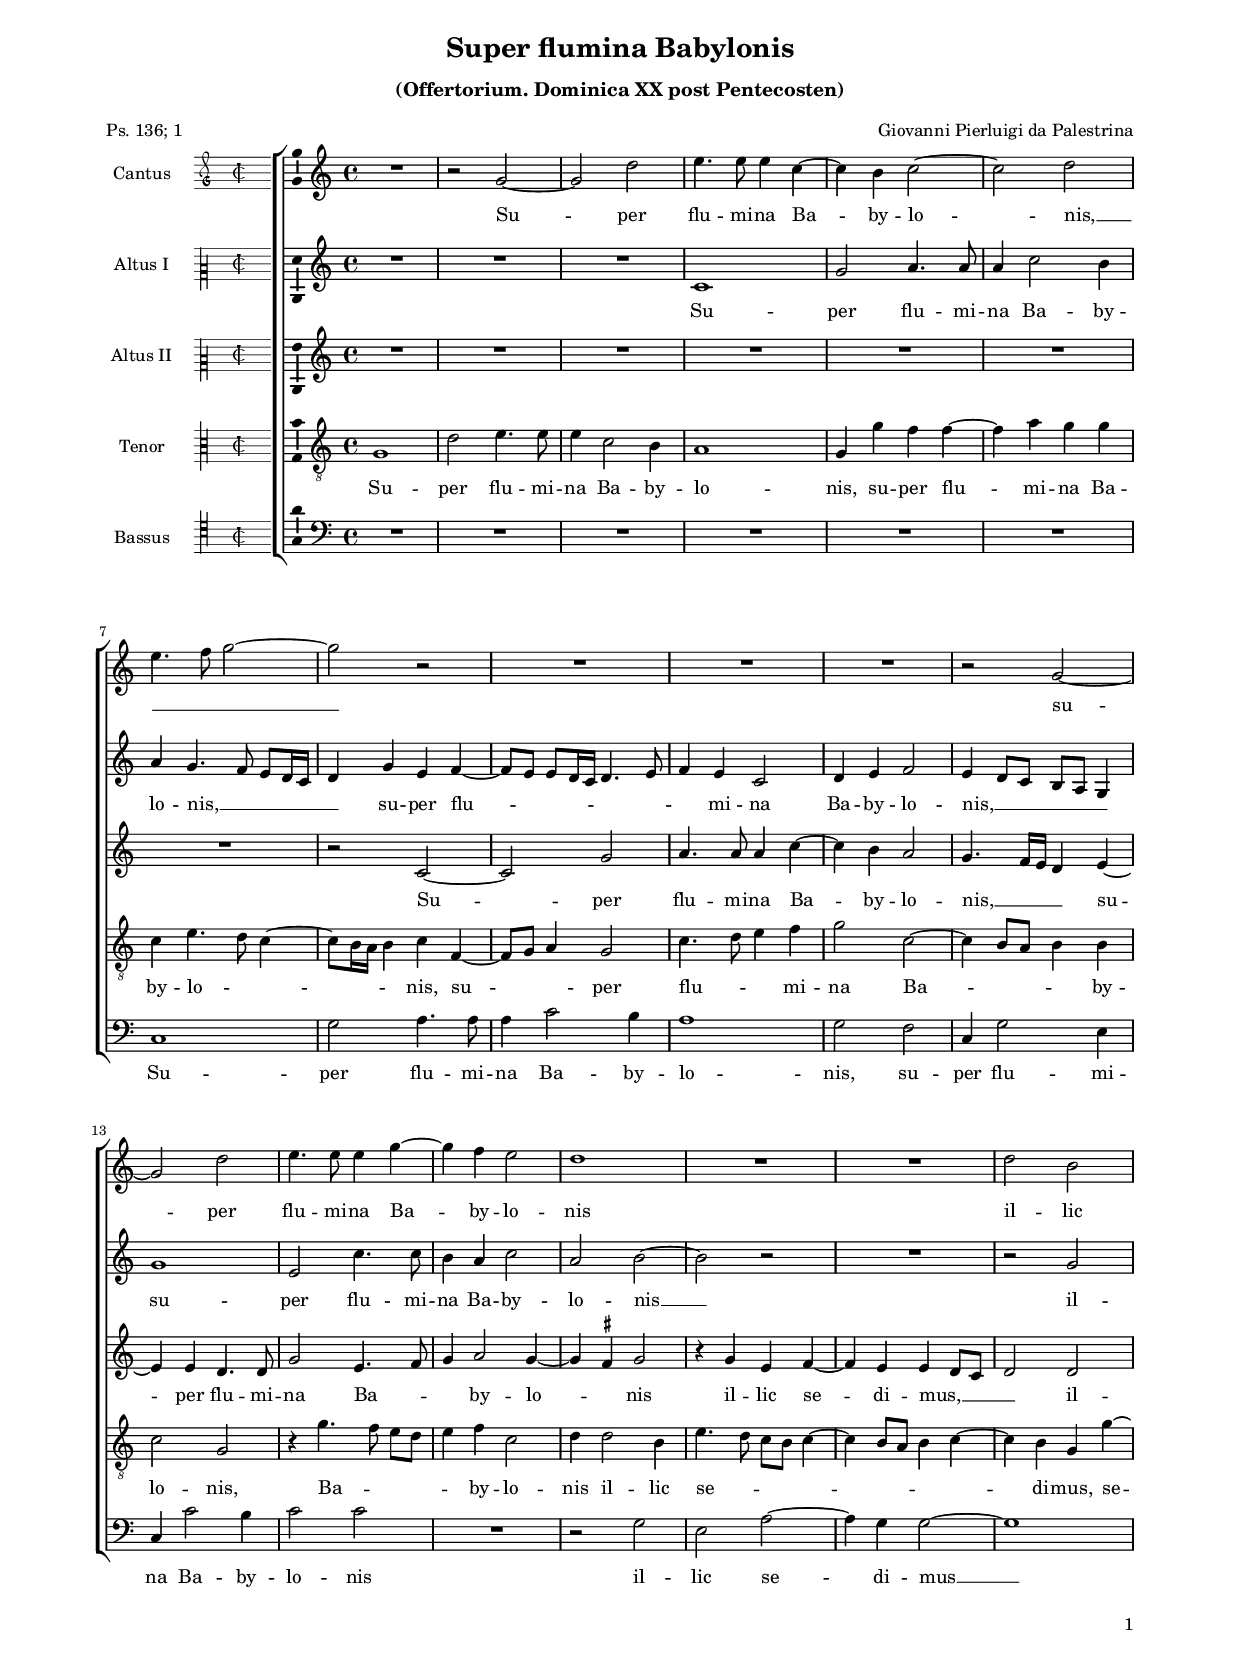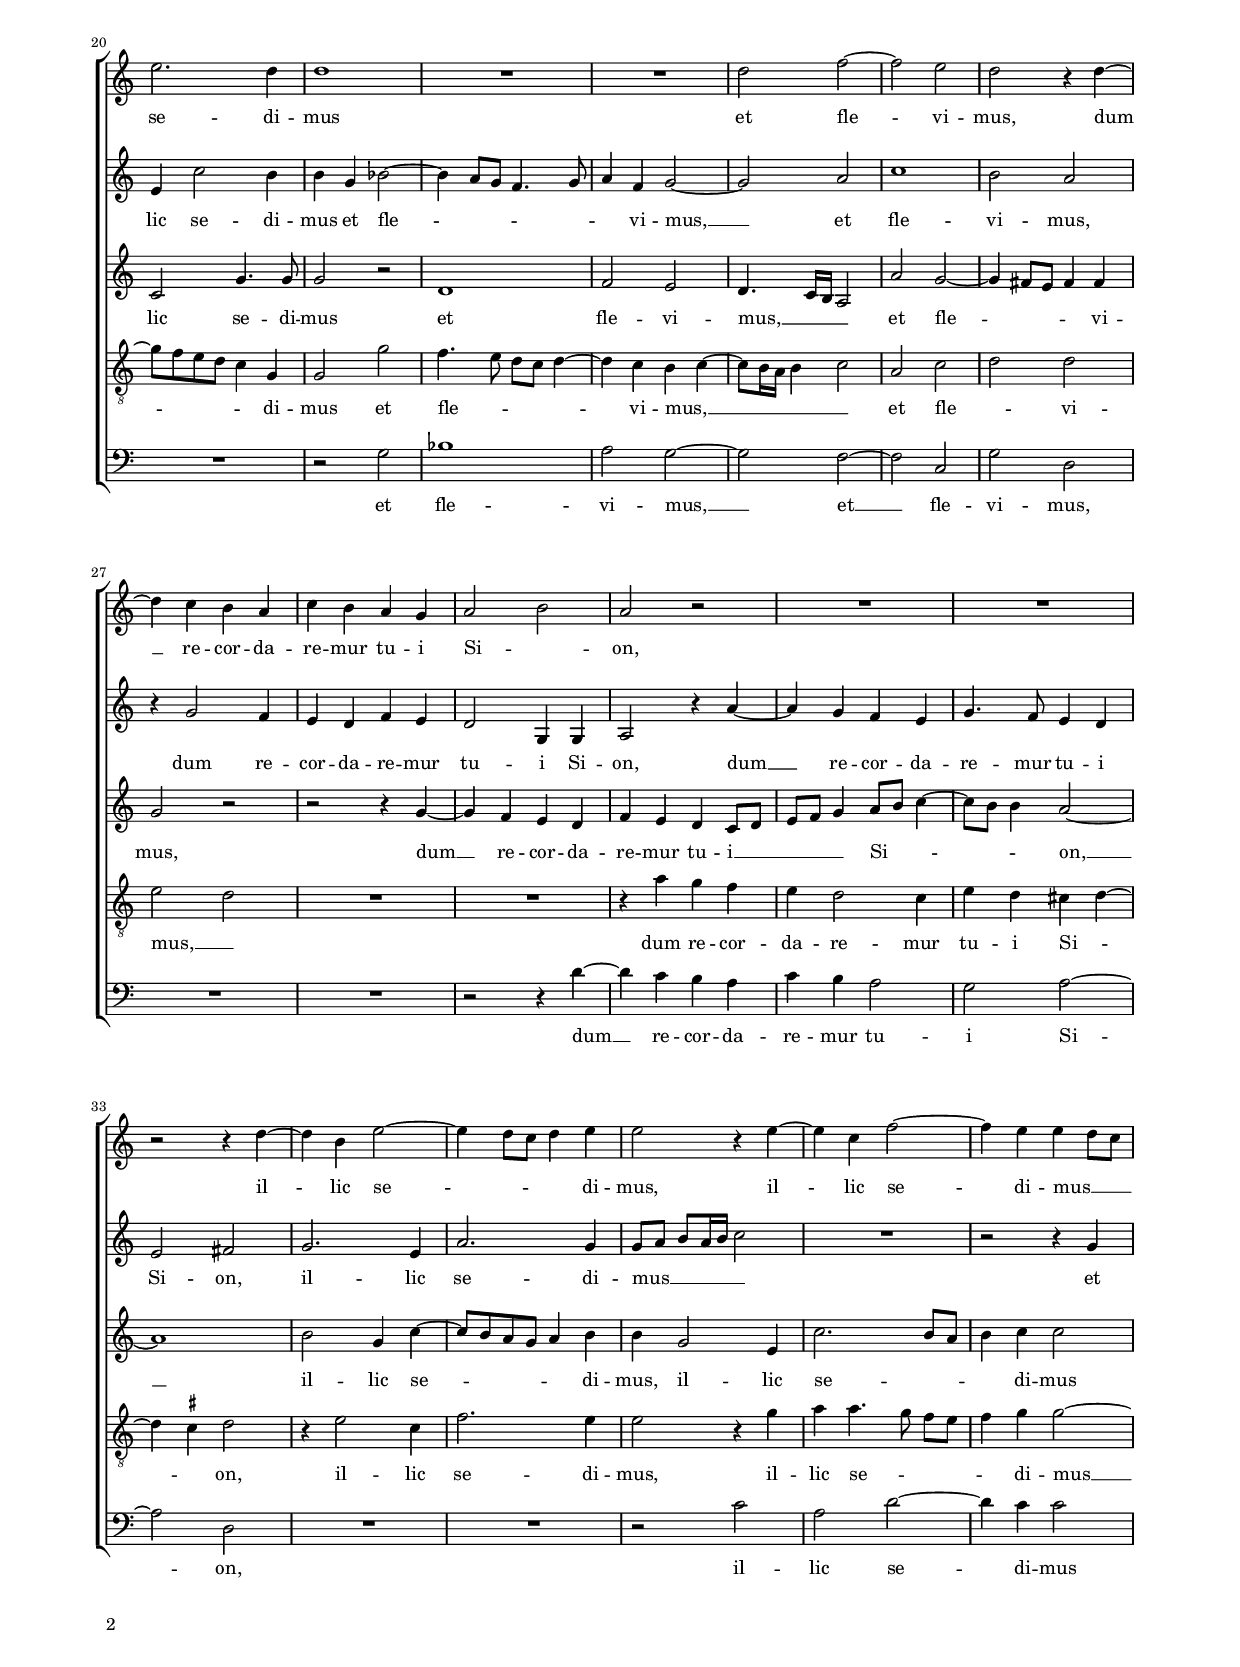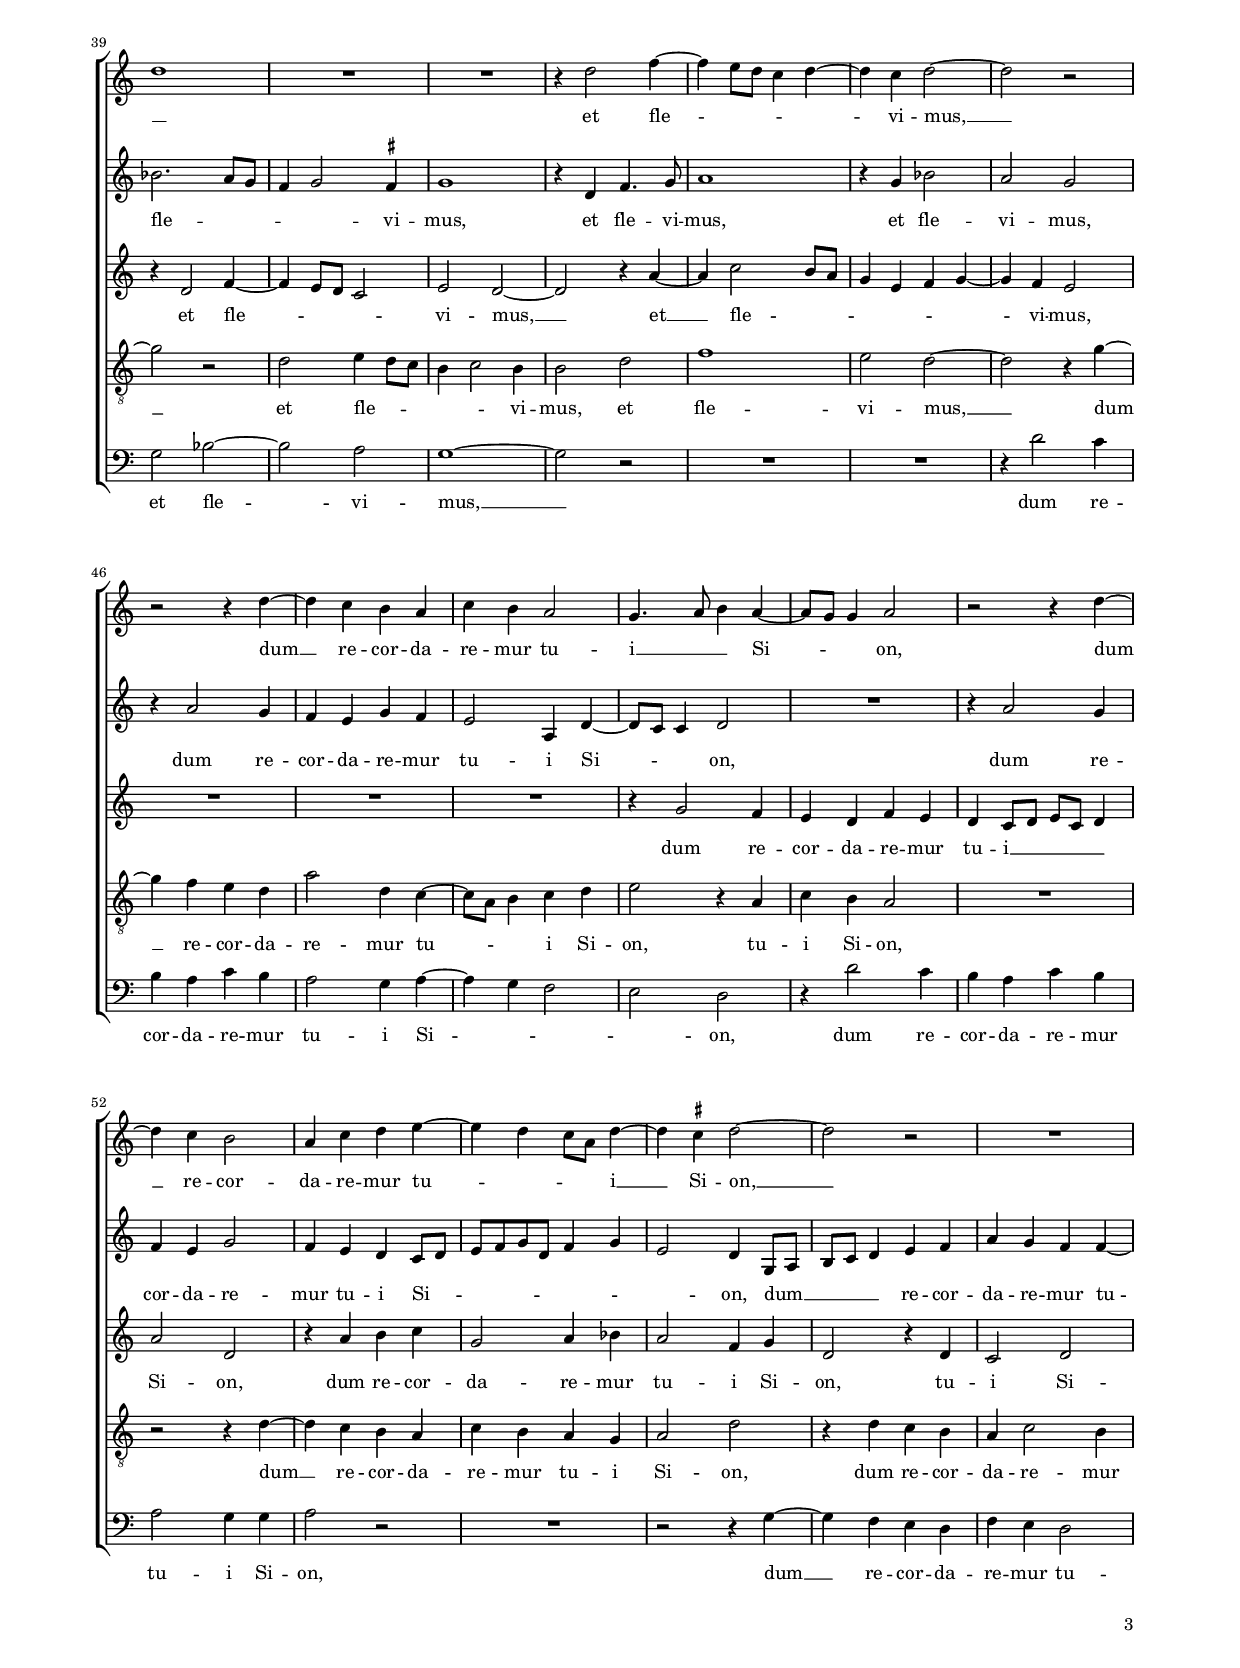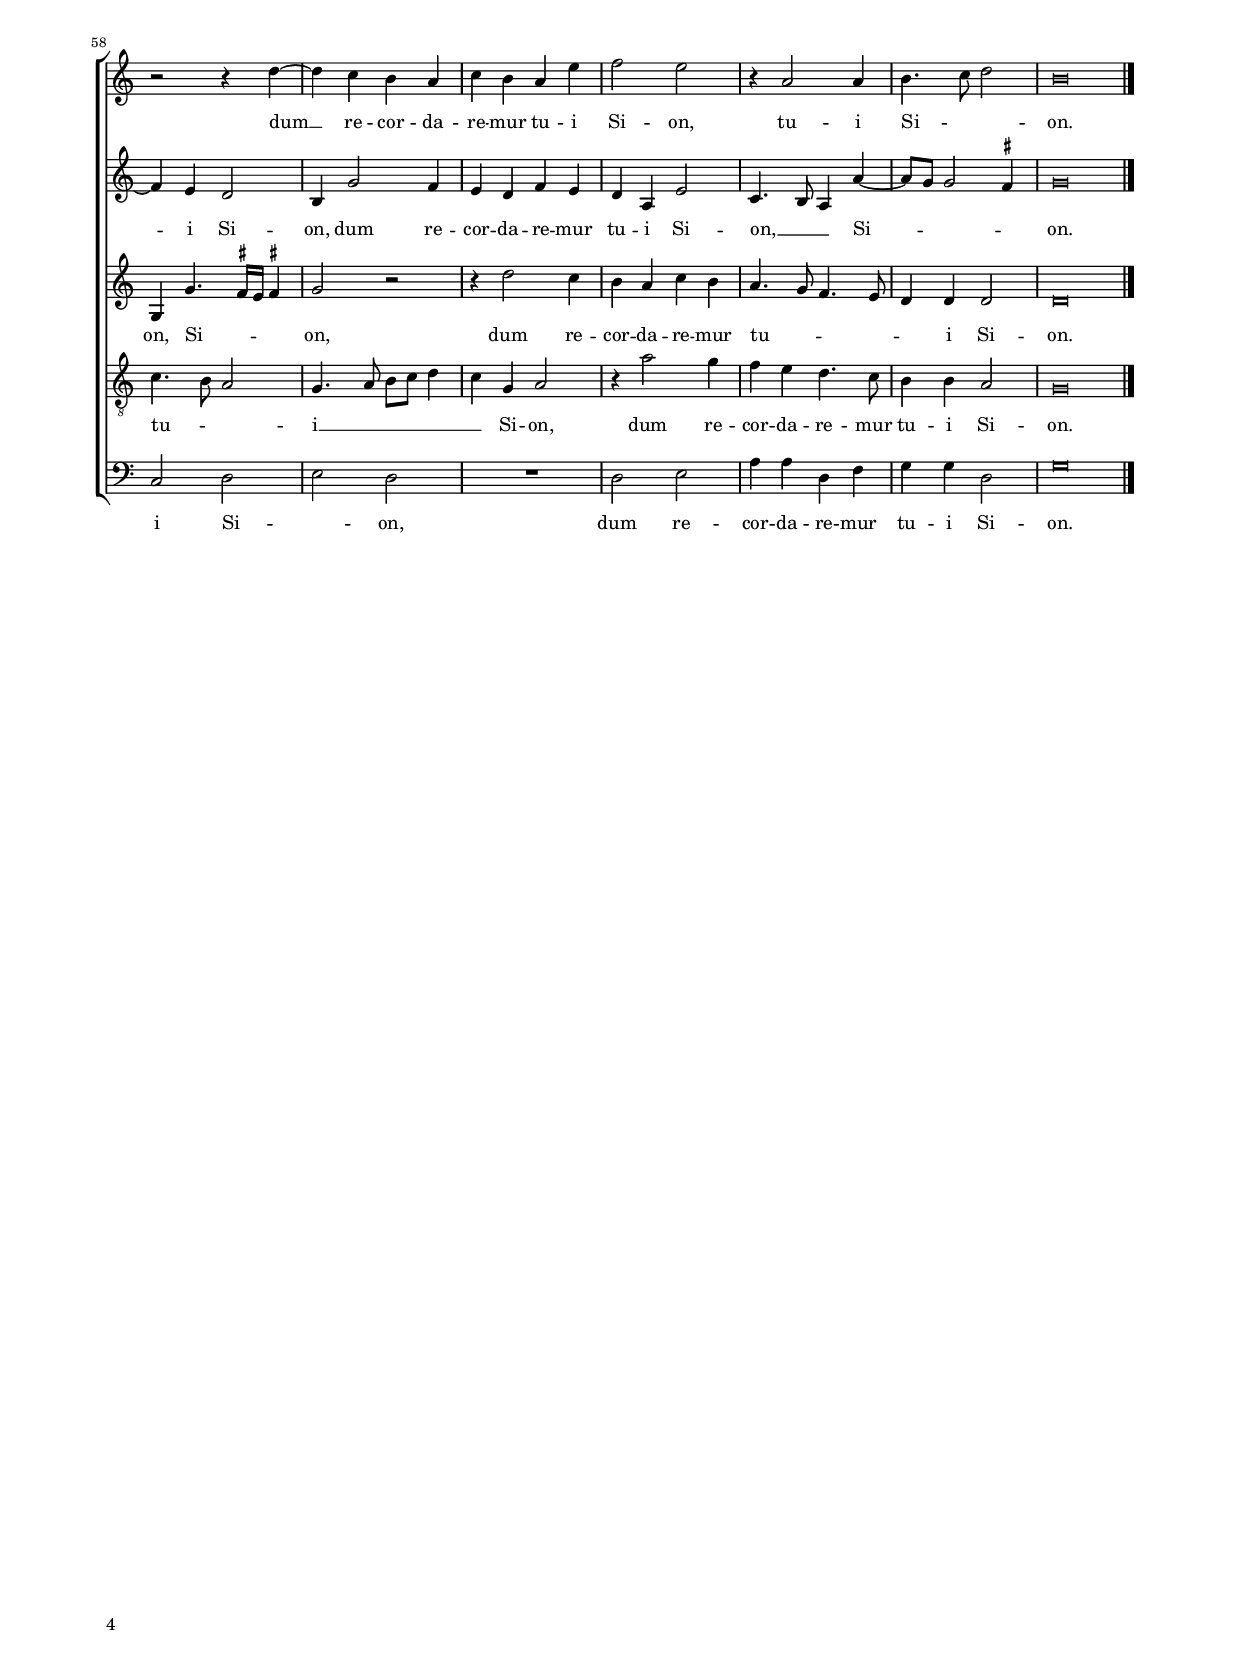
\header
{
  title="Super flumina Babylonis"
  subtitle=\markup { \column { \vspace #0.5 "(Offertorium. Dominica XX post Pentecosten)" \transparent "x" } }
  composer="Giovanni Pierluigi da Palestrina"
  poet="Ps. 136; 1"
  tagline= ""
}

\version "2.24.1"
\language deutsch
#(set-global-staff-size 15)
% #(set-default-paper-size "letter")
#(ly:set-option 'point-and-click #f)




	ficta = { \once \set suggestAccidentals = ##t }

	forget = #(define-music-function (music) (ly:music?) #{
		\accidentalStyle forget
		$music
		\accidentalStyle default
		#})

    
\paper
	{
	top-margin = 1.6 \cm
	bottom-margin = 1 \cm
	left-margin = 1.8 \cm
	right-margin = 1.8 \cm
	ragged-bottom = ##f
	ragged-last-bottom = ##t
	print-page-number = ##f
	system-system-spacing = #'((basic-distance . 17) (minimum-distance . 14) (padding . 5) (strechability . 150))
	oddFooterMarkup=\markup   \fill-line { "" \fromproperty #'page:page-number-string }
	evenFooterMarkup=\markup  \fill-line { \fromproperty #'page:page-number-string "" }
	last-bottom-spacing = #'((basic-distance . 12) (minimum-distance . 7) (padding . 4))
%	systems-per-page = 3
%   page-count = 3
%	min-systems-per-page = 3
%	print-all-headers = ##t
%	print-first-page-number = ##t
%	first-page-number = 1
	}

	
global = {
	\key c \major
	\time 4/4
	\set Score.tempoHideNote = ##t
	\tempo 4 = 100
	\skip 1*63
	\set Score.measureLength = #(ly:make-moment 2/1)
	\skip 1*2 \bar "|."
	}
    

incipitcantus = \relative c' {
    \time 2/2
    \clef "petrucci-g2"
    \key c \major
    }
    
incipitcantusVoice = <<
    \new MensuralVoice <<
        { s1 \noBreak }
        \incipitcantus
    >>
    >>
    
    
incipitaltus = \relative c' {
    \time 2/2
    \clef "petrucci-c2"
    \key c \major
    s4 \bar ""
    }
    
incipitaltusVoice = <<
    \new MensuralVoice <<
        { s1 \noBreak }
        \incipitaltus
    >>
    >>

incipitquintus = \relative c' {
    \time 2/2
    \clef "petrucci-c2"
    \key c \major
    }

incipitquintusVoice = <<
    \new MensuralVoice <<
        { s1 \noBreak }
        \incipitquintus
    >>
    >>
    
incipittenor = \relative c' {
    \time 2/2
    \clef "petrucci-c3"
    \key c \major
    }
    
incipittenorVoice = <<
    \new MensuralVoice <<
        { s1 \noBreak }
        \incipittenor
    >>
    >>
    
incipitbassus= \relative c {
    \time 2/2
    \clef "petrucci-c4"
    \key c \major
    }
    
incipitbassusVoice = <<
    \new MensuralVoice <<
        { s1 \noBreak }
        \incipitbassus
    >>
    >>


cantus =  \relative c''
	{
	R1
	r2 g~
	g2 d'
	e4. e8 e4 c~
%5
	c4 h c2~ |
	c2 d
	e4. f8 g2~
	g2 r
	R1
%10
	R1 |
	R1
	r2 g,~
	g2 d'
	e4. e8 e4 g~
%15
	g4 f e2 |
	d1
	R1
	R1
	d2 h
%20
	e2. d4 |
	d1
	R1
	R1
	d2 f~
%25
	f2 e |
	d2 r4 d~
	d4 c h a
	c4 h a g
	a2 h
%30
	a2 r |
	R1
	R1
	r2 r4 d~
	d4 h e2~
%35
	e4 d8 c d4 e |
	e2 r4 e~
	e4 c f2~
	f4 e e d8 c
	d1
%40
	R1 |
	R1
	r4 d2 f4~
	f4 e8 d c4 d~
	d4 c d2~
%45
	d2 r |
	r2 r4 d~
	d4 c h a
	c4 h a2
	g4. a8 h4 a~
%50
	a8 g g4 a2 |
	r2 r4 d~ \break \noPageBreak
	d4 c h2
	a4 c d e~
	e4 d c8 a d4~
%55
	d4 \ficta cis d2~ |
	d2 r
	R1 \pageBreak
	r2 r4 d~
	d4 c h a
%60
	c4 h a e' |
	f2 e
	r4 a,2 a4
	h4. c8 d2
	h\breve |
	}


altus =  \relative c'
	{
	R1
	R1
	R1
	c1
%5
	g'2 a4. a8 |
	a4 c2 h4
	a4 g4. f8 e[ d16 c]
	d4 g e f~
	f8 e e[ d16 c] d4. e8
%10
	f4 e c2 |
	d4 e f2
	e4 d8 c h a g4
	g'1
	e2 c'4. c8
%15
	h4 a c2 |
	a2 h~
	h2 r
	R1
	r2 g
%20
	e4 c'2 h4 |
	h4 g b2~
	b4 a8 g f4. g8
	a4 f g2~
	g2 a
%25
	c1 |
	h2 a
	r4 g2 f4
	e4 d f e
	d2 g,4 g
%30
	a2 r4 a'~ |
	a4 g f e
	g4. f8 e4 d
	e2 fis
	g2. e4
%35
	a2. g4 |
	g8 a h[ a16 h] c2
	R1
	r2 r4 g
	b2. a8 g
%40
	f4 g2 \ficta fis4 |
	g1
	r4 d f4. g8
	a1
	r4 g b2
%45
	a2 g |
	r4 a2 g4
	f4 e g f
	e2 a,4 d~
	d8 c c4 d2
%50
	R1 |
	r4 a'2 g4
	f4 e g2
	f4 e d c8 d
	e8 f g d f4 g
%55
	e2 d4 g,8 a |
	h8 c d4 e f
	a4 g f f~
	f4 e d2
	h4 g'2 f4
%60
	e4 d f e |
	d4 a e'2
	c4. h8 a4 a'~
	a8 g g2 \ficta fis4
	g\breve |
	}


quintus =  \relative c'
	{
	R1
	R1
	R1
	R1
%5
	R1 |
	R1
	R1
	r2 c~
	c2 g'
%10
	a4. a8 a4 c~ |
	c4 h a2
	g4. f16 e d4 e~
	e4 e d4. d8
	g2 e4. f8
%15
	g4 a2 g4~ |
	g4 \ficta fis g2
	r4 g e f~
	f4 e e d8 c
	d2 d
%20
	c2 g'4. g8 |
	g2 r
	d1
	f2 e
	d4. c16 h a2
%25
	a'2 g~ |
	g4 fis8 e fis4 fis
	g2 r
	r2 r4 g~
	g4 f e d
%30
	f4 e d c8 d |
	e8 f g4 a8 h c4~
	c8 h h4 a2~
	a1
	h2 g4 c~
%35
	c8 h a g a4 h |
	h4 g2 e4
	c'2. h8 a
	h4 c c2
	r4 d,2 f4~
%40
	f4 e8 d c2 |
	e2 d~
	d2 r4 a'~
	a4 c2 h8 a
	g4 e f g~
%45
	g4 f e2 |
	R1
	R1
	R1
	r4 g2 f4
%50
	e4 d f e |
	d4 c8 d e c d4
	a'2 d,
	r4 a' h c
	g2 a4 b
%55
	a2 f4 g |
	d2 r4 d
	c2 d
	g,4 g'4. \ficta fis16 e \ficta fis!4
	g2 r
%60
	r4 d'2 c4 |
	h4 a c h
	a4. g8 f4. e8
	d4 d d2
	d\breve |
	}


tenor  =  \relative c'
	{
	g1
	d'2 e4. e8
	e4 c2 h4
	a1
%5
	g4 g' f f~ |
	f4 a g g
	c,4 e4. d8 c4~
	c8 h16 a h4 c f,~
	f8 g a4 g2
%10
	c4. d8 e4 f |
	g2 c,~
	c4 h8 a h4 h
	c2 g
	r4 g'4. f8 e[ d]
%15
	e4 f c2 |
	d4 d2 h4
	e4. d8 c[ h] c4~
	c4 h8 a h4 c~
	c4 h g g'~
%20
	g8 f e d c4 g |
	g2 g'
	f4. e8 d[ c] d4~
	d4 c h c~
	c8 h16 a h4 c2
%25
	a2 c |
	d2 d
	e2 d
	R1
	R1
%30
	r4 a' g f
	e4 d2 c4
	e4 d cis d~
	d4 \ficta cis d2
	r4 e2 c4
%35
	f2. e4 |
	e2 r4 g
	a4 a4. g8 f[ e]
	f4 g g2~
	g2 r
%40
	d2 e4 d8 c |
	h4 c2 h4
	h2 d
	f1
	e2 d~
%45
	d2 r4 g~ |
	g4 f e d
	a'2 d,4 c~
	c8 a h4 c d
	e2 r4 a,
%50
	c4 h a2 |
	R1
	r2 r4 d~
	d4 c h a
	c4 h a g
%55
	a2 d |
	r4 d c h
	a4 c2 h4
	c4. h8 a2
	g4. a8 h8 c d4
%60
	c4 g a2 |
	r4 a'2 g4
	f4 e d4. c8
	h4 h a2
	g\breve |
	}


bassus  =  \relative c
	{
	R1
	R1
	R1
	R1
%5
	R1 |
	R1
	c1
	g'2 a4. a8
	a4 c2 h4
%10
	a1 |
	g2 f
	c4 g'2 e4
	c4 c'2 h4
	c2 c
%15
	R1 |
	r2 g
	e2 a~
	a4 g g2~
	g1
%20
	R1 |
	r2 g
	b1
	a2 g~
	g2 f~
%25
	f2 c |
	g'2 d
	R1
	R1
	r2 r4 d'~
%30
	d4 c h a |
	c4 h a2
	g2 a~
	a2 d,
	R1
%35
	R1 |
	r2 c'
	a2 d~
	d4 c c2
	g2 b~
%40
	b2 a |
	g1~
	g2 r
	R1
	R1
%45
	r4 d'2 c4 |
	h4 a c h
	a2 g4 a~
	a4 g f2
	e2 d
%50
	r4 d'2 c4 |
	h4 a c h
	a2 g4 g
	a2 r
	R1
%55
	r2 r4 g~ |
	g4 f e d
	f4 e d2
	c2 d
	e2 d
%60
	R1 |
	d2 e
	a4 a d, f
	g4 g d2
	g\breve |
	}


lyricscantus = \lyricmode {
    Su -- per flu -- mi -- na Ba -- by -- lo -- nis, __ _ _ _
    su -- per flu -- mi -- na Ba -- by -- lo -- nis
    il -- lic se -- di -- mus et fle -- vi -- mus,
    dum __ re -- cor -- da -- re -- mur tu -- i Si -- _ on,
    il -- lic se -- _ _ _ di -- mus,
    il -- lic se -- di -- mus __ _ _ _ et fle -- _ _ _ _ vi -- mus, __
    dum __ re -- cor -- da -- re -- mur tu -- i __ _ _ Si -- _ _ on,
    dum __ re -- cor -- da -- re -- mur tu -- _ _ _ i __ Si -- on, __
    dum __ re -- cor -- da -- re -- mur tu -- i Si -- on,
    tu -- i Si -- _ _ on.
	}


lyricsaltus = \lyricmode {
    Su -- per flu -- mi -- na Ba -- by -- lo -- nis, __ _ _ _ _ _
    su -- per flu -- _ _ _ _ _ _ _ mi -- na Ba -- by -- lo -- nis, __ _ _ _ _ _
    su -- per flu -- mi -- na Ba -- by -- lo -- nis __
    il -- lic se -- di -- mus et fle -- _ _ _ _ _ vi -- mus, __
    et fle -- vi -- mus,
    dum re -- cor -- da -- re -- mur tu -- i Si -- on,
    dum __ re -- cor -- da -- re -- mur tu -- i Si -- on,
    il -- lic se -- di -- mus __ _ _ _ _ _ et fle -- _ _ _ _ vi -- mus,
    et fle -- vi -- mus,
    et fle -- vi -- mus,
    dum re -- cor -- da -- re -- mur tu -- i Si -- _ _ on,
    dum re -- cor -- da -- re -- mur tu -- i Si -- _ _ _ _ _ _ _ _ on,
    dum __ _ _ _ _ re -- cor -- da -- re -- mur tu -- i Si -- on,
    dum re -- cor -- da -- re -- mur tu -- i Si -- on, __ _ _
    Si -- _ _ _ on.
	}


lyricsquintus = \lyricmode {
    Su -- per flu -- mi -- na Ba -- by -- lo -- nis, __ _ _ _
    su -- per flu -- mi -- na Ba -- _ _ by -- lo -- _ nis
    il -- lic se -- di -- mus, __ _ _ _
    il -- lic se -- di -- mus et fle -- vi -- mus, __ _ _ _
    et fle -- _ _ _ vi -- mus,
    dum __ re -- cor -- da -- re -- mur tu -- i __ _ _ _ _ Si -- _ _ _ _ on, __
    il -- lic se -- _ _ _ _ di -- mus,
    il -- lic se -- _ _ _ di -- mus et fle -- _ _ _ vi -- mus, __
    et __ fle -- _ _ _ _ _ _ vi -- mus,
    dum re -- cor -- da -- re -- mur tu -- i __ _ _ _ _ Si -- on,
    dum re -- cor -- da -- re -- mur tu -- i Si -- on,
    tu -- i Si -- on,
    Si -- _ _ _ on,
    dum re -- cor -- da -- re -- mur tu -- _ _ _ _ i Si -- on.
	}


lyricstenor = \lyricmode {
    Su -- per flu -- mi -- na Ba -- by -- lo -- nis,
    su -- per flu -- mi -- na Ba -- by -- lo -- _ _ _ _ _ nis,
    su -- _ _ per flu -- _ _ mi -- na Ba -- _ _ _ by -- lo -- nis,
    Ba -- _ _ _ _ by -- lo -- nis
    il -- lic se -- _ _ _ _ _ _ _ _ di -- mus,
    se -- _ _ _ _ di -- mus et fle -- _ _ _ _ vi -- mus, __ _ _ _ _ _
    et fle -- _ vi -- mus, __ _
    dum re -- cor -- da -- re -- mur tu -- i Si -- _ _ on,
    il -- lic se -- di -- mus,
    il -- lic se -- _ _ _ _ di -- mus __ et fle -- _ _ _ _ vi -- mus,
    et fle -- vi -- mus, __
    dum __ re -- cor -- da -- re -- mur tu -- _ _ i Si -- on,
    tu -- i Si -- on,
    dum __ re -- cor -- da -- re -- mur tu -- i Si -- on,
    dum re -- cor -- da -- re -- mur tu -- _ _ i __ _ _ _ _ _ Si -- on,
    dum re -- cor -- da -- re -- mur tu -- i Si -- on.
	}


lyricsbassus = \lyricmode {
    Su -- per flu -- mi -- na Ba -- by -- lo -- nis,
    su -- per flu -- mi -- na Ba -- by -- lo -- nis
    il -- lic se -- di -- mus __ et fle -- vi -- mus, __
    et __ fle -- vi -- mus,
    dum __ re -- cor -- da -- re -- mur tu -- i Si -- on,
    il -- lic se -- di -- mus et fle -- vi -- mus, __
    dum re -- cor -- da -- re -- mur tu -- i Si -- _ _ _ on,
    dum re -- cor -- da -- re -- mur tu -- i Si -- on,
    dum __ re -- cor -- da -- re -- mur tu -- i Si -- _ on,
    dum re -- cor -- da -- re -- mur tu -- i Si -- on.
	}


\score
{  
	\transpose c c {
	\new ChoirStaff \with { \override StaffGrouper.staff-staff-spacing.basic-distance = #12 }
	<<

	\new Staff << \global
	\new Voice="v1" {
		\set Staff.instrumentName="Cantus"
		\incipit \incipitcantusVoice
%		\set Staff.instrumentName= "S"
		\set Staff.midiInstrument = "reed organ"
		\clef violin
		\cantus }
	\new Lyrics \lyricsto "v1" {\lyricscantus }
	>>


	\new Staff << \global
	\new Voice="v2" {
		\set Staff.instrumentName="Altus I"
		\incipit \incipitaltusVoice
%		\set Staff.instrumentName= "A"
		\set Staff.midiInstrument = "reed organ"
		\clef violin % "G_8"
		\altus}
	\new Lyrics \lyricsto "v2" {\lyricsaltus }
	>>


	\new Staff << \global
	\new Voice="v5" {
		\set Staff.instrumentName="Altus II"
		\incipit \incipitquintusVoice
%		\set Staff.instrumentName= "Q"
		\set Staff.midiInstrument = "reed organ"
		\clef violin % "G_8"
		\quintus}
	\new Lyrics \lyricsto "v5" {\lyricsquintus }
	>>


	\new Staff << \global
	\new Voice="v3" {
		\set Staff.instrumentName="Tenor"
		\incipit \incipittenorVoice
%		\set Staff.instrumentName= "T"
		\set Staff.midiInstrument = "reed organ"
		\clef "G_8"
		\tenor }
	\new Lyrics \lyricsto "v3" {\lyricstenor }
	>>


	\new Staff << \global
	\new Voice="v4" {
		\set Staff.instrumentName="Bassus"
		\incipit \incipitbassusVoice
%		\set Staff.instrumentName= "B"
		\set Staff.midiInstrument = "reed organ"
		\clef bass 
		\bassus }
	\new Lyrics \lyricsto "v4" {\lyricsbassus}
	>>

	>>
	} % transpose

	\layout
	{
	indent = 3\cm
    incipit-width = 1.3 \cm
	\context { \Lyrics \override VerticalAxisGroup.nonstaff-relatedstaff-spacing.padding = #1.4 }
%	\context { \Lyrics \override LyricText.font-size = #1 }
	\context { \Staff \override TimeSignature.break-visibility = #end-of-line-invisible }
	\context { \Staff \consists Ambitus_engraver }
	\context { \Score \override BarNumber.padding = #2 }
	\context { \Voice \override NoteHead.style = #'baroque }
	}

\midi
	{    	
	}

}


% EOF
